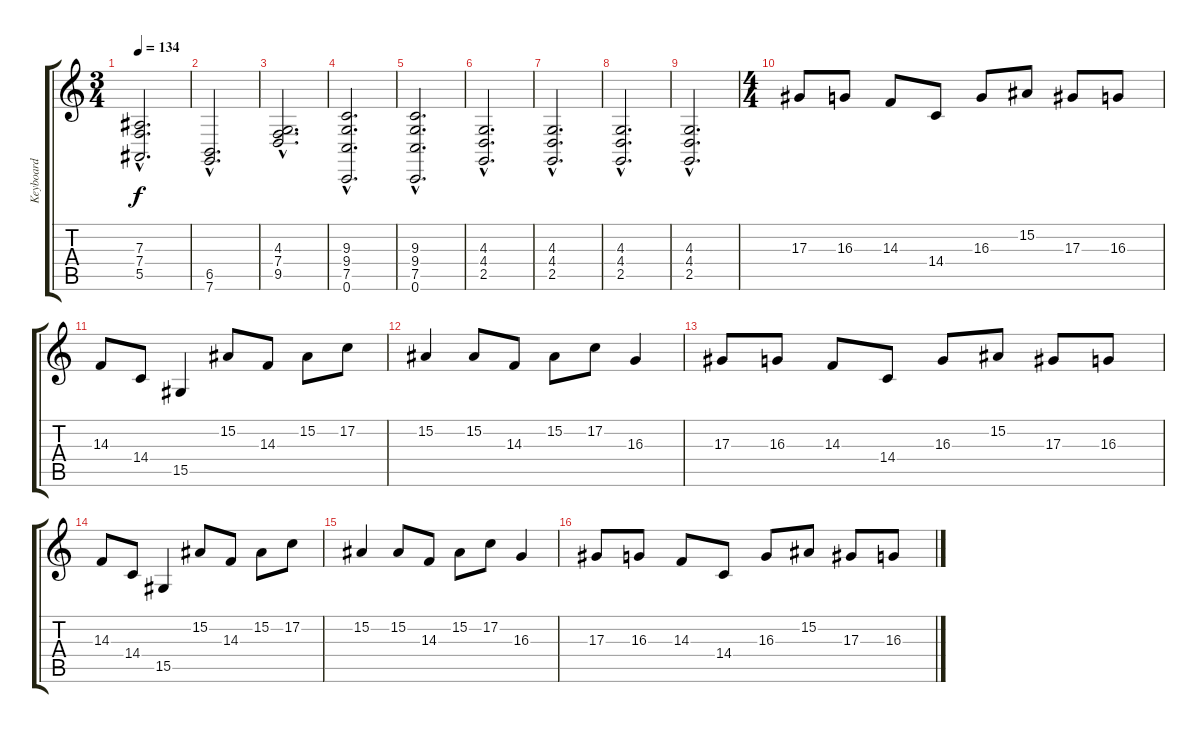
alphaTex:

\track ("Keyboard" "Keyboard") {instrument stringensemble1}
\staff {score tabs}
\tuning (C4 G3 Eb3 Bb2 F2 C2) {hide}
\ts (3 4)
\tempo 134
\clef g2
\ks c
(7.3{hac} 7.4{hac} 5.5{hac}).2{d dy f} |
(6.5{hac} 7.6{hac}).2{d} |
(4.3{hac} 7.4{hac} 9.5{hac}).2{d} |
(9.3{hac} 9.4{hac} 7.5{hac} 0.6{hac}).2{d} |
(9.3{hac} 9.4{hac} 7.5{hac} 0.6{hac}).2{d} |
(4.3{hac} 4.4{hac} 2.5{hac}).2{d} |
(4.3{hac} 4.4{hac} 2.5{hac}).2{d} |
(4.3{hac} 4.4{hac} 2.5{hac}).2{d} |
(4.3{hac} 4.4{hac} 2.5{hac}).2{d} |
\ts (4 4)
17.3.8{instrument stringensemble1} 16.3.8 14.3.8 14.4.8 16.3.8 15.2.8 17.3.8 16.3.8 |
14.3.8 14.4.8 15.5.4 15.2.8 14.3.8 15.2.8 17.2.8 |
15.2.4 15.2.8 14.3.8 15.2.8 17.2.8 16.3.4 |
17.3.8 16.3.8 14.3.8 14.4.8 16.3.8 15.2.8 17.3.8 16.3.8 |
14.3.8 14.4.8 15.5.4 15.2.8 14.3.8 15.2.8 17.2.8 |
15.2.4 15.2.8 14.3.8 15.2.8 17.2.8 16.3.4 |
17.3.8 16.3.8 14.3.8 14.4.8 16.3.8 15.2.8 17.3.8 16.3.8
